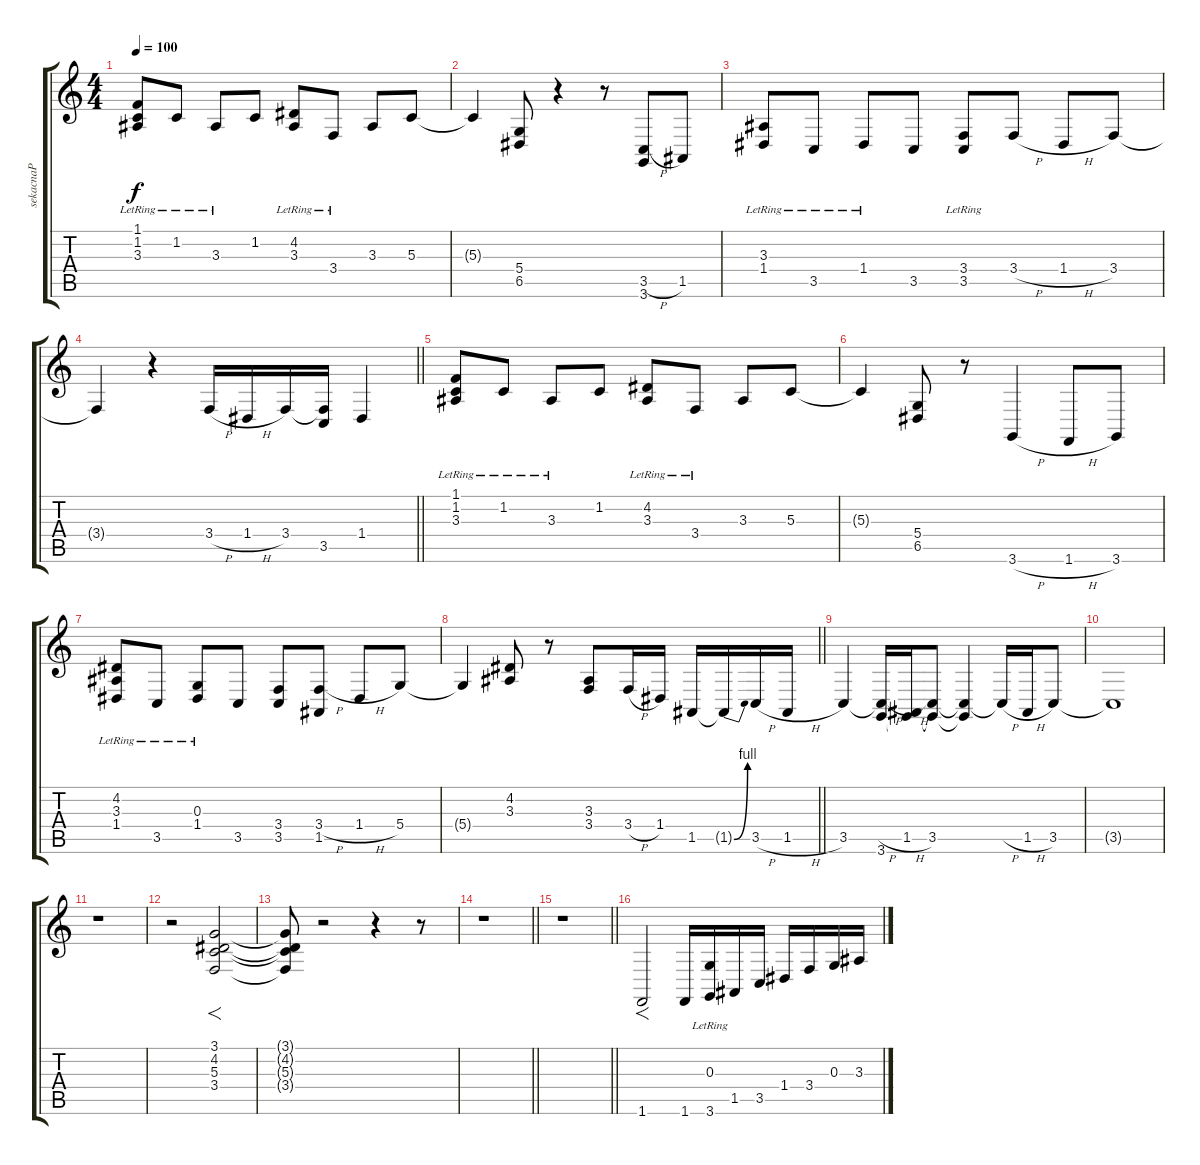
\track ("sekacnaP" "sekacnaP") {instrument lead8bassandlead}
\staff {score tabs}
\tuning (E4 B3 G3 D3 A2 E2) {hide}
\ts (4 4)
\section ("" "")
\tempo 100
\clef g2
\ks c
(1.1 1.2 3.3{lr}).8{dy f} 1.2{lr}.8 3.3{lr}.8 1.2.8 (4.2 3.3{lr}).8 3.4{lr}.8 3.3.8 5.3.8 |
5.3{t}.4 (5.4 6.5).8 r.4 r.8 (3.5{h} 3.6).8 1.5.8 |
(3.3 1.4{lr}).8 3.5{lr}.8 1.4{lr}.8 3.5.8 (3.4 3.5{lr}).8 3.4{h}.8 1.4{h}.8 3.4.8 |
\barLineRight lightlight
3.4{t}.4 r.4 3.4{h}.16 1.4{h}.16 3.4.16 (3.4{t} 3.5).16 1.4.4 |
(1.1 1.2 3.3{lr}).8 1.2{lr}.8 3.3{lr}.8 1.2.8 (4.2 3.3{lr}).8 3.4{lr}.8 3.3.8 5.3.8 |
5.3{t}.4 (5.4 6.5).8 r.8 3.6{h}.4 1.6{h}.8 3.6.8 |
(4.2 3.3 1.4{lr}).8 3.5{lr}.8 (0.3 1.4{lr}).8 3.5.8 (3.4 3.5).8 (3.4{h} 1.5).8 1.4{h}.8 5.4.8 |
\barLineRight lightlight
5.4{t}.4 (4.2 3.3).8 r.8 (3.3 3.4).8 3.4{h}.16 1.4.16 1.5.16 1.5{be (bend 0 0 60 4) t}.16 3.5{h}.16 1.5{h}.16 |
3.5.4 (3.5{h t} 3.6).16 (1.5{h} 3.6{t}).16 (3.5 3.6{t}).8 (3.5{t} 3.6{t}).4 3.5{h t}.16 1.5{h}.16 3.5.8 |
3.5{t}.1 |
r.1 |
r.2 (3.1 4.2 5.3 3.4).2{f} |
(3.1{t} 4.2{t} 5.3{t} 3.4{t}).8 r.2 r.4 r.8 |
\barLineRight lightlight
r.1 |
\barLineRight lightlight
r.1 |
\section ("" "")
1.6.2{f} 1.6.16 (0.3{lr} 3.6).16 1.5.16 3.5.16 1.4.16 3.4.16 0.3.16 3.3.16
